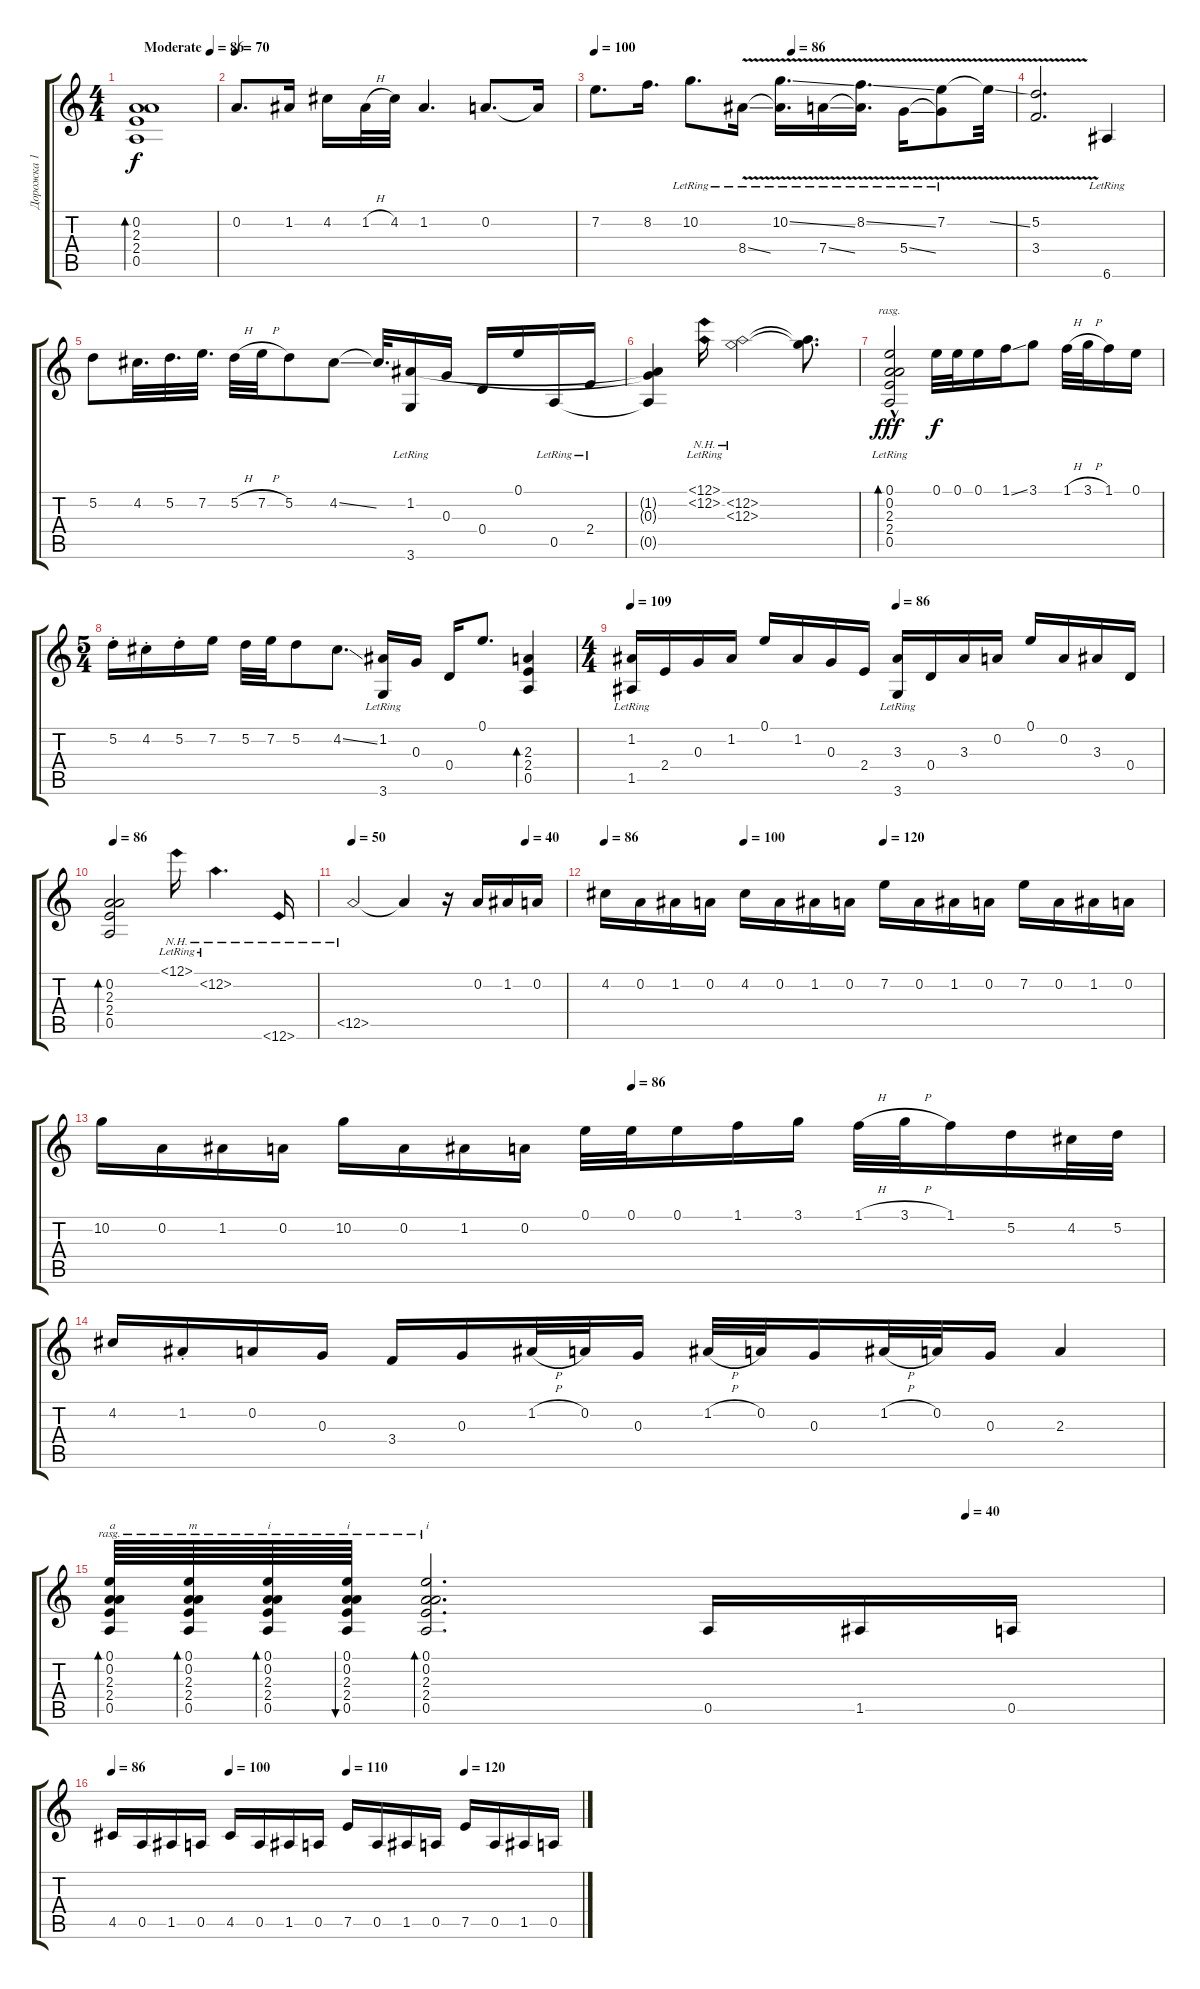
\track ("Дорожка 1" "Дорожка 1") {instrument acousticguitarnylon}
\staff {score tabs}
\tuning (E4 A3 G3 D3 A2 E2) {hide}
\ts (4 4)
\tempo (86 "Moderate")
\clef g2
\ks c
(0.2 2.3 2.4 0.5).1{bd 240 dy f instrument acousticguitarnylon} |
\tempo 70
0.2.8{d} 1.2.16 4.2.16 1.2{h}.32 4.2.32 1.2.4{d} 0.2.8{d} 0.2{t}.16 |
\tempo 100
\tempo (86 0.46875)
7.2.8{d} 8.2.16{d} 10.2{lr}.8{d} 8.4{v ss lr}.16 (10.2{v ss lr} 8.4{t}).16{d} 7.4{v ss lr}.16 (8.2{v ss lr} 7.4{t}).16{d} 5.4{v ss lr}.16 (7.2{v lr} 5.4{t}).8 7.2{ss t}.32 |
(5.2{v} 3.4{v}).2{d} 6.6{lr}.4 |
5.2.8 4.2.32{d} 5.2.32{d} 7.2.32{d} 5.2{h}.32 7.2{h}.32 5.2.8 4.2{ss}.8 4.2{t}.32{d} (1.2 3.6{lr}).16 0.3.16 0.4.16 0.1.16 0.5{lr}.16 2.4{lr}.16 |
(1.2{t} 0.3{t} 0.5{t}).4 (12.1{nh lr} 12.2{nh lr}).16 (12.2{nh} 12.3{nh}).2 (12.2{t} 12.3{t}).8{d} |
(0.1{hac lr} 0.2{hac lr} 2.3{hac} 2.4{hac lr} 0.5{hac lr}).2{bd 240 rasg ii dy fff} 0.1.32{dy f} 0.1.32 0.1.16 1.1{ss}.16 3.1.8 1.1{h}.32 3.1{h}.32 1.1.16 0.1.16 |
\ts (5 4)
5.2{st}.16 4.2{st}.16 5.2{st}.16 7.2.16 5.2.32 7.2.32 5.2.8 4.2{ss}.8{d} (1.2 3.6{lr}).16 0.3.16 0.4.16 0.1.8{d} (2.3 2.4 0.5).4{bd 480} |
\ts (4 4)
\tempo 109
\tempo (86 0.5)
(1.2{lr} 1.5{lr}).16 2.4.16 0.3.16 1.2.16 0.1.16 1.2.16 0.3.16 2.4.16 (3.3{lr} 3.6{lr}).16 0.4.16 3.3.16 0.2.16 0.1.16 0.2.16 3.3.16 0.4.16 |
\tempo 86
(0.2 2.3 2.4 0.5).2{bd 480} 12.1{nh lr}.16 12.2{nh lr}.4{d} 12.6{nh}.16 |
\tempo 50
\tempo (40 0.8125)
12.5{nh}.2 12.5{t}.4 r.16 0.2.16 1.2.16 0.2.16 |
\tempo 86
\tempo (100 0.25)
\tempo (120 0.5)
4.2.16 0.2.16 1.2.16 0.2.16 4.2.16 0.2.16 1.2.16 0.2.16 7.2.16 0.2.16 1.2.16 0.2.16 7.2.16 0.2.16 1.2.16 0.2.16 |
\tempo (86 0.5)
10.2.16 0.2.16 1.2.16 0.2.16 10.2.16 0.2.16 1.2.16 0.2.16 0.1.32 0.1.32 0.1.16 1.1.16 3.1.16 1.1{h}.32 3.1{h}.32 1.1.16 5.2.16 4.2.32 5.2.32 |
4.2.16 1.2{st}.16 0.2.16 0.3.16 3.4.16 0.3.16 1.2{h}.32 0.2.32 0.3.16 1.2{h}.32 0.2.32 0.3.16 1.2{h}.32 0.2.32 0.3.16 2.3.4 |
\tempo (40 0.8125)
(0.1 0.2 2.3 2.4 0.5).64{bd 30 rasg ii txt "a"} (0.1 0.2 2.3 2.4 0.5).64{bd 30 rasg ii txt "m"} (0.1 0.2 2.3 2.4 0.5).64{bd 30 rasg ii txt "i"} (0.1 0.2 2.3 2.4 0.5).64{bu 30 rasg ii txt "i"} (0.1 0.2 2.3 2.4 0.5).2{d bd 30 rasg ii txt "i"} 0.5.16 1.5.16 0.5.16 |
\tempo 86
\tempo (100 0.25)
\tempo (110 0.5)
\tempo (120 0.75)
4.5.16 0.5.16 1.5.16 0.5.16 4.5.16 0.5.16 1.5.16 0.5.16 7.5.16 0.5.16 1.5.16 0.5.16 7.5.16 0.5.16 1.5.16 0.5.16
